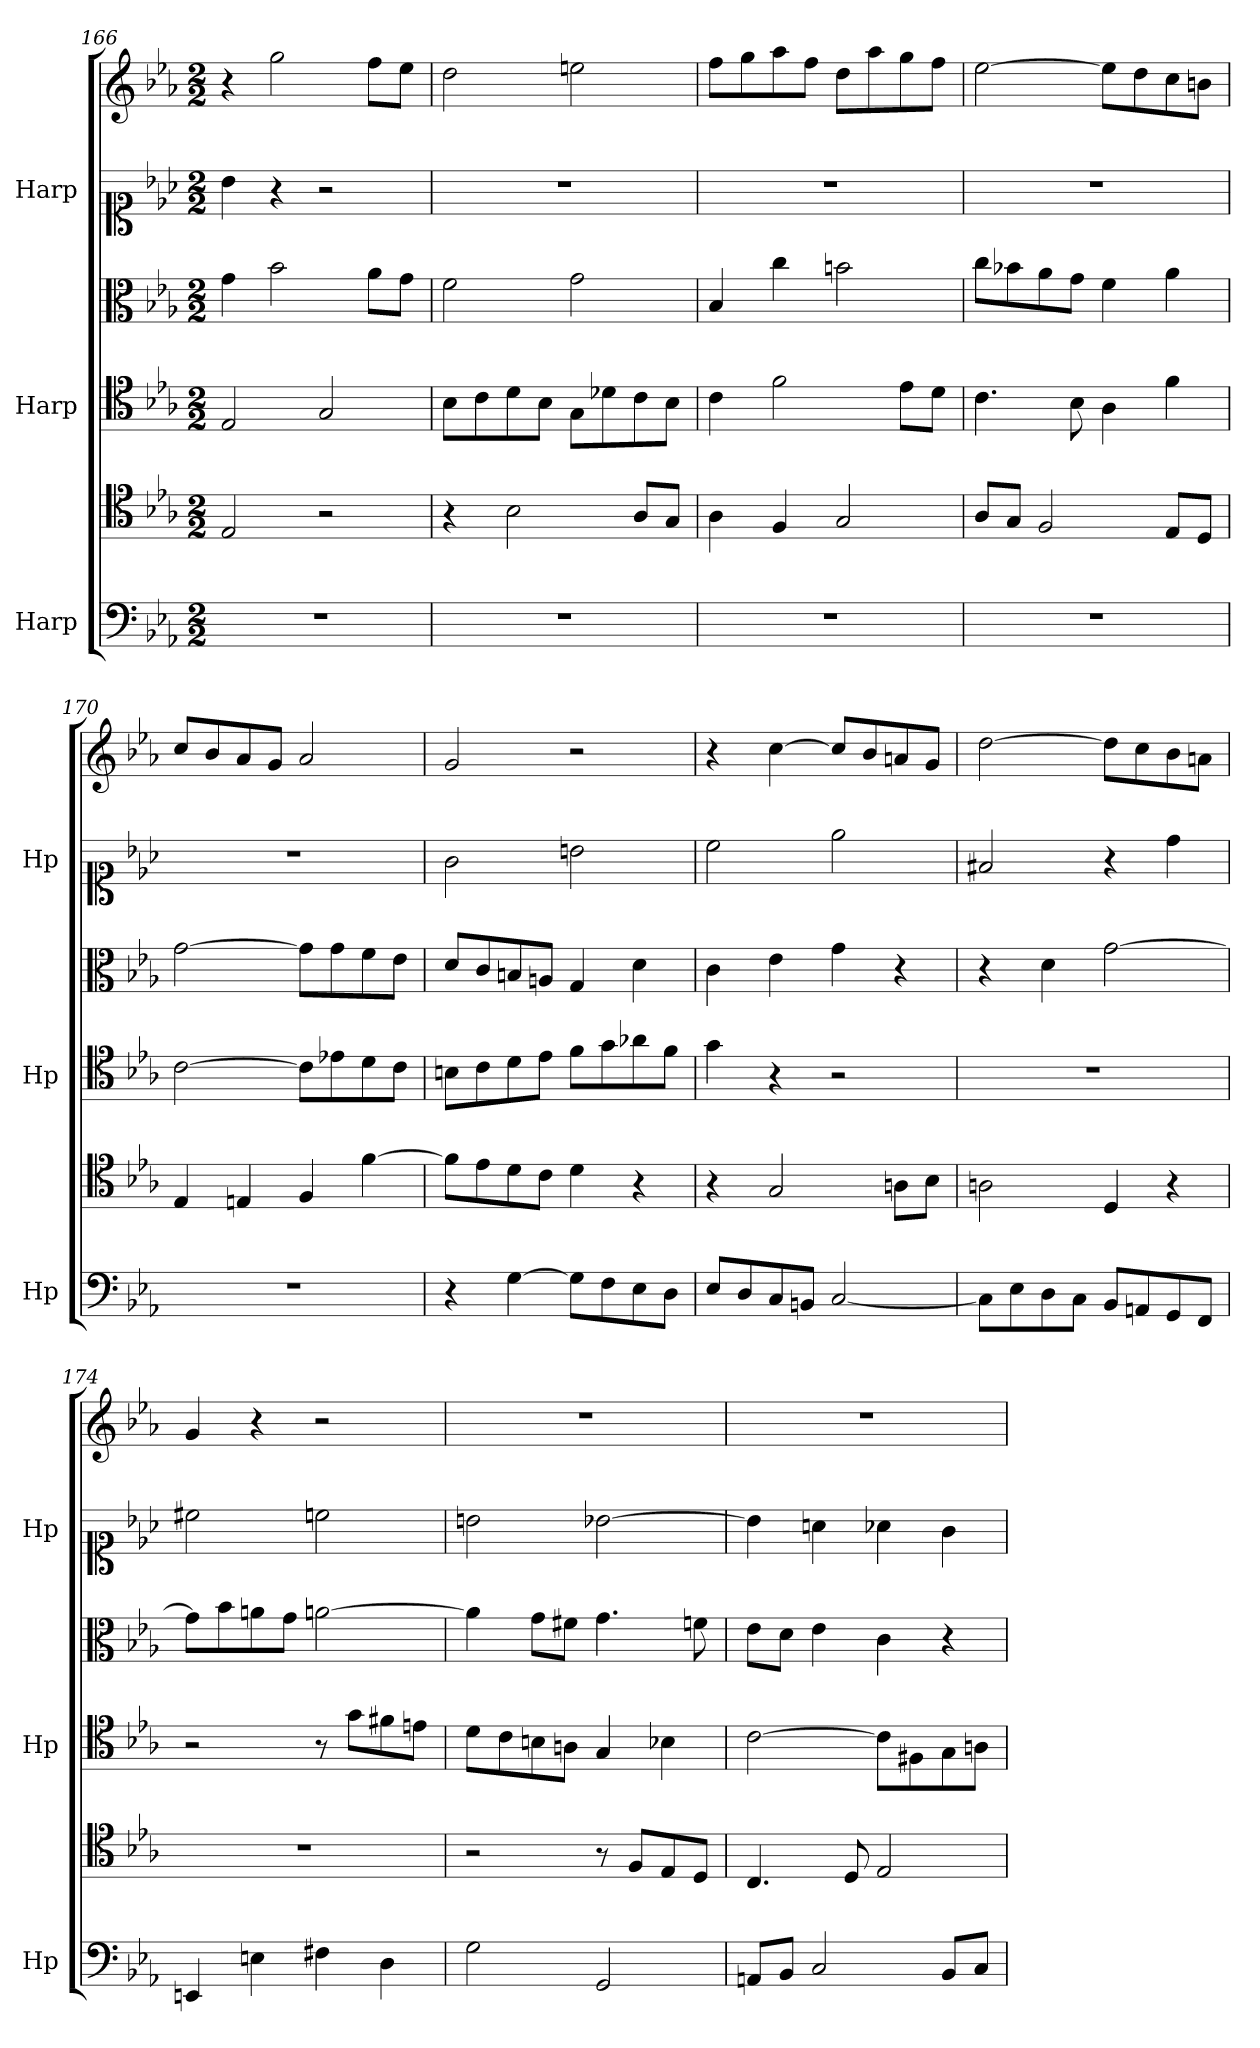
**kern	**kern	**kern	**kern	**kern	**kern
*part3	*part3	*part2	*part2	*part1	*part1
*staff6	*staff5	*staff4	*staff3	*staff2	*staff1
*I"Harp	*	*I"Harp	*	*I"Harp	*
*I'Hp	*	*I'Hp	*	*I'Hp	*
*clefF4	*clefC4	*clefC4	*clefC3	*clefC1	*clefG2
*k[b-e-a-]	*k[b-e-a-]	*k[b-e-a-]	*k[b-e-a-]	*k[b-e-a-]	*k[b-e-a-]
*M2/2	*M2/2	*M2/2	*M2/2	*M2/2	*M2/2
=166	=166	=166	=166	=166	=166
1r	2E-/	2E-/	4g\	4b-\	4r
.	.	.	2b-\	4r	2gg\
.	2r	2G/	.	2r	.
.	.	.	8a-\L	.	8ff\L
.	.	.	8g\J	.	8ee-\J
!!LO:LB:g=z
=167	=167	=167	=167	=167	=167
1r	4r	8B-\L	2f\	1r	2dd\
.	.	8c\	.	.	.
.	2B-\	8d\	.	.	.
.	.	8B-\J	.	.	.
.	.	8G\L	2g\	.	2een\
.	.	8d-X\	.	.	.
.	8A-/L	8c\	.	.	.
.	8G/J	8B-\J	.	.	.
=168	=168	=168	=168	=168	=168
1r	4A-\	4c\	4B-/	1r	8ff\L
.	.	.	.	.	8gg\
.	4F/	2f\	4cc\	.	8aa-\
.	.	.	.	.	8ff\J
.	2G/	.	2bn\	.	8dd\L
.	.	.	.	.	8aa-\
.	.	8e-\L	.	.	8gg\
.	.	8d\J	.	.	8ff\J
=169	=169	=169	=169	=169	=169
1r	8A-/L	4.c\	8cc\L	1r	[2ee-\
.	8G/J	.	8b-X\	.	.
.	2F/	.	8a-\	.	.
.	.	8B-\	8g\J	.	.
.	.	4A-\	4f\	.	8ee-\L]
.	.	.	.	.	8dd\
.	8E-/L	4f\	4a-\	.	8cc\
.	8D/J	.	.	.	8bn\J
=170	=170	=170	=170	=170	=170
1r	4E-/	[2c\	[2g\	1r	8cc/L
.	.	.	.	.	8b-/
.	4En/	.	.	.	8a-/
.	.	.	.	.	8g/J
.	4F/	8c\L]	8g\L]	.	2a-/
.	.	8e-X\	8g\	.	.
.	[4f\	8d\	8f\	.	.
.	.	8c\J	8e-\J	.	.
!!LO:PB:g=z
=171	=171	=171	=171	=171	=171
4r	8f\L]	8Bn\L	8d/L	2g\	2g/
.	8e-\	8c\	8c/	.	.
[4G\	8d\	8d\	8Bn/	.	.
.	8c\J	8e-\J	8An/J	.	.
8G\L]	4d\	8f\L	4G/	2bn\	2r
8F\	.	8g\	.	.	.
8E-\	4r	8a-X\	4d\	.	.
8D\J	.	8f\J	.	.	.
=172	=172	=172	=172	=172	=172
8E-/L	4r	4g\	4c\	2cc\	4r
8D/	.	.	.	.	.
8C/	2G/	4r	4e-\	.	[4cc\
8BBn/J	.	.	.	.	.
[2C/	.	2r	4g\	2ee-\	8cc/L]
.	.	.	.	.	8b-/
.	8An\L	.	4r	.	8an/
.	8B-\J	.	.	.	8g/J
=173	=173	=173	=173	=173	=173
8C\L]	2An\	1r	4r	2f#X/	[2dd\
8E-\	.	.	.	.	.
8D\	.	.	4d\	.	.
8C\J	.	.	.	.	.
8BB-/L	4D/	.	[2g\	4r	8dd\L]
8AAn/	.	.	.	.	8cc\
8GG/	4r	.	.	4dd\	8b-\
8FF/J	.	.	.	.	8an\J
=174	=174	=174	=174	=174	=174
4EEn/	1r	2r	8g\L]	2cc#X\	4g/
.	.	.	8b-\	.	.
4En\	.	.	8an\	.	4r
.	.	.	8g\J	.	.
4F#X\	.	8r	[2an\	2ccn\	2r
.	.	8g\L	.	.	.
4D\	.	8f#X\	.	.	.
.	.	8en\J	.	.	.
!!LO:LB:g=z
=175	=175	=175	=175	=175	=175
2G\	2r	8d\L	4a\]	2bn\	1r
.	.	8c\	.	.	.
.	.	8Bn\	8g\L	.	.
.	.	8An\J	8f#X\J	.	.
2GG/	8r	4G/	4.g\	[2b-X\	.
.	8F/L	.	.	.	.
.	8E-/	4B-X\	.	.	.
.	8D/J	.	8fn\	.	.
=176	=176	=176	=176	=176	=176
8AAn/L	4.C/	[2c\	8e-\L	4b-\]	1r
8BB-/J	.	.	8d\J	.	.
2C/	.	.	4e-\	4an\	.
.	8D/	.	.	.	.
.	2E-/	8c\L]	4c\	4a-X\	.
.	.	8F#X\	.	.	.
8BB-/L	.	8G\	4r	4g\	.
8C/J	.	8An\J	.	.	.
=	=	=	=	=	=
*-	*-	*-	*-	*-	*-
